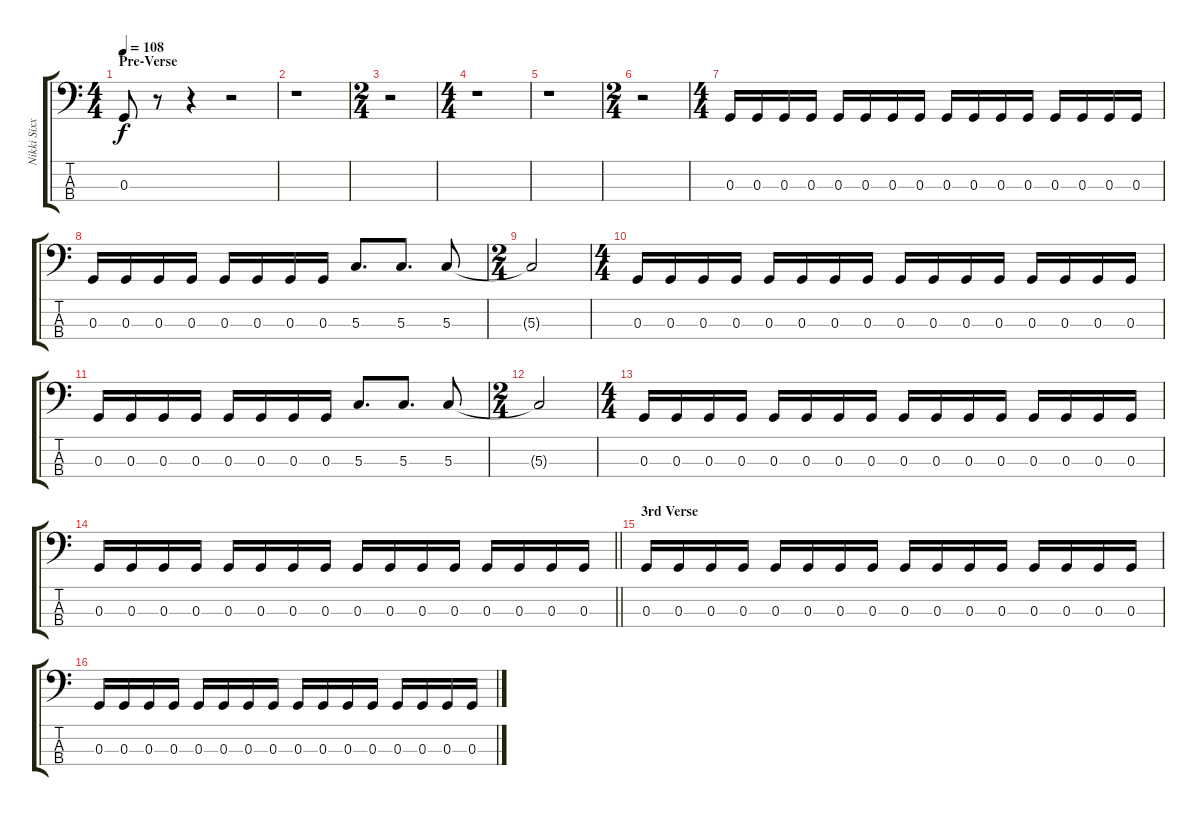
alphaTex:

\track ("Nikki Sixx - Bass" "Nikki Sixx") {instrument electricbasspick}
\staff {score tabs}
\tuning (F2 C2 G1 D1) {hide}
\ts (4 4)
\section ("" "Pre-Verse")
\tempo 108
\clef f4
\ks c
0.3.8{dy f} r.8 r.4 r.2 |
r.1 |
\ts (2 4)
r.2 |
\ts (4 4)
r.1 |
r.1 |
\ts (2 4)
r.2 |
\ts (4 4)
0.3.16 0.3.16 0.3.16 0.3.16 0.3.16 0.3.16 0.3.16 0.3.16 0.3.16 0.3.16 0.3.16 0.3.16 0.3.16 0.3.16 0.3.16 0.3.16 |
0.3.16 0.3.16 0.3.16 0.3.16 0.3.16 0.3.16 0.3.16 0.3.16 5.3.8{d} 5.3.8{d} 5.3.8 |
\ts (2 4)
5.3{t}.2 |
\ts (4 4)
0.3.16 0.3.16 0.3.16 0.3.16 0.3.16 0.3.16 0.3.16 0.3.16 0.3.16 0.3.16 0.3.16 0.3.16 0.3.16 0.3.16 0.3.16 0.3.16 |
0.3.16 0.3.16 0.3.16 0.3.16 0.3.16 0.3.16 0.3.16 0.3.16 5.3.8{d} 5.3.8{d} 5.3.8 |
\ts (2 4)
5.3{t}.2 |
\ts (4 4)
0.3.16 0.3.16 0.3.16 0.3.16 0.3.16 0.3.16 0.3.16 0.3.16 0.3.16 0.3.16 0.3.16 0.3.16 0.3.16 0.3.16 0.3.16 0.3.16 |
\barLineRight lightlight
0.3.16 0.3.16 0.3.16 0.3.16 0.3.16 0.3.16 0.3.16 0.3.16 0.3.16 0.3.16 0.3.16 0.3.16 0.3.16 0.3.16 0.3.16 0.3.16 |
\section ("" "3rd Verse")
0.3.16 0.3.16 0.3.16 0.3.16 0.3.16 0.3.16 0.3.16 0.3.16 0.3.16 0.3.16 0.3.16 0.3.16 0.3.16 0.3.16 0.3.16 0.3.16 |
0.3.16 0.3.16 0.3.16 0.3.16 0.3.16 0.3.16 0.3.16 0.3.16 0.3.16 0.3.16 0.3.16 0.3.16 0.3.16 0.3.16 0.3.16 0.3.16
